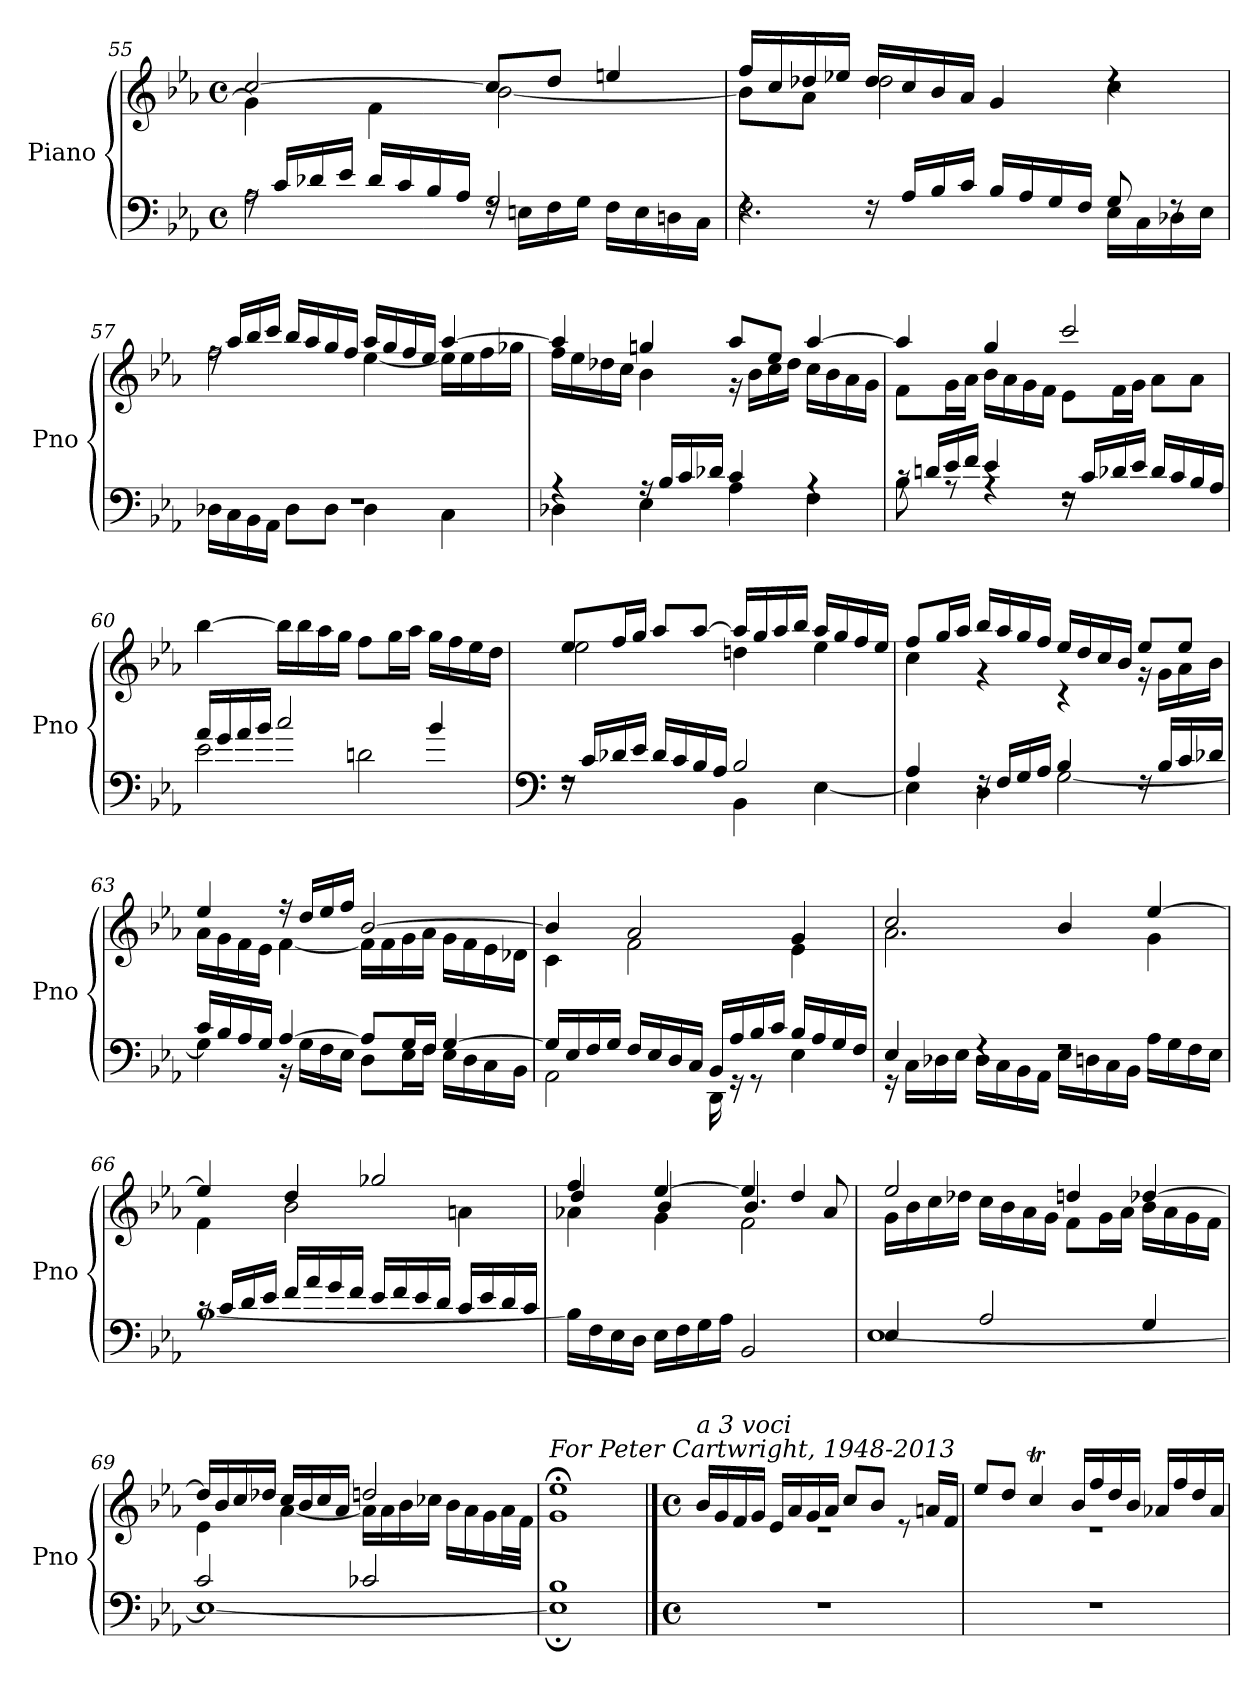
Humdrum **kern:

**kern	**kern
*part1	*part1
*staff2	*staff1
*I"Piano	*
*I'Pno	*
*clefF4	*clefG2
*k[b-e-a-]	*k[b-e-a-]
*M4/4	*M4/4
*met(c)	*met(c)
=55	=55
*^	*^
16rA	2A-\	[2cc/	4g\]
16c/LL	.	.	.
16d-X/	.	.	.
16e-/JJ	.	.	.
16d-/LL	.	.	4f\
16c/	.	.	.
16B-/	.	.	.
16A-/JJ	.	.	.
2G/	16rF	8cc/L]	[2b-\
.	16En\LL	.	.
.	16F\	8dd/J	.
.	16G\JJ	.	.
.	16F\LL	4een/	.
.	16E\	.	.
.	16Dn\	.	.
.	16C\JJ	.	.
!!LO:LB:g=z	!!
=56	=56	=56	=56
4rF	2.F\	16ff/LL	8b-\L]
.	.	16cc/	.
.	.	16dd-X/	8a-\J
.	.	16ee-X/JJ	.
16rF	.	16dd-/LL	2dd-\
16A-/LL	.	16cc/	.
16B-/	.	16b-/	.
16c/JJ	.	16a-/JJ	.
16B-/LL	.	4g/	.
16A-/	.	.	.
16G/	.	.	.
16F/JJ	.	.	.
8G/	16E-\LL	4rdd	4cc\
.	16C\	.	.
8rF	16D-X\	.	.
.	16E-\JJ	.	.
=57	=57	=57	=57
1rF	16D-X\LL	16rff	2ff\
.	16C\	16aa-/LL	.
.	16BB-\	16bb-/	.
.	16AA-\JJ	16ccc/JJ	.
.	8D-\L	16bb-/LL	.
.	.	16aa-/	.
.	8D-\J	16gg/	.
.	.	16ff/JJ	.
.	4D-\	16aa-/LL	[4ee-\
.	.	16gg/	.
.	.	16ff/	.
.	.	16ee-/JJ	.
.	4C\	[4aa-/	16ee-\LL]
.	.	.	16ee-\
.	.	.	16ff\
.	.	.	16gg-X\JJ
!!LO:LB:g=z	!!
=58	=58	=58	=58
4rA	4D-X\	4aa-/]	16ff\LL
.	.	.	16ee-\
.	.	.	16dd-X\
.	.	.	16cc\JJ
16rA	4E-\	4ggn/	4b-\
16B-/LL	.	.	.
16c/	.	.	.
16d-X/JJ	.	.	.
4c/	4A-\	8aa-/L	16r
.	.	.	16b-\LL
.	.	8ee-/J	16cc\
.	.	.	16dd-\JJ
4rA	4F\	[4aa-/	16cc\LL
.	.	.	16b-\
.	.	.	16a-\
.	.	.	16g\JJ
=59	=59	=59	=59
16rc	8B-\	4aa-/]	8f\L
16dn/LL	.	.	.
16e-/	8rA	.	16g\L
16f/JJ	.	.	16a-\JJ
4e-/	4rA	4gg/	16b-\LL
.	.	.	16a-\
.	.	.	16g\
.	.	.	16f\JJ
16rF	2rF	2ccc/	8e-\L
16c/LL	.	.	.
16d-X/	.	.	16f\L
16e-/JJ	.	.	16g\JJ
16d-/LL	.	.	8a-\L
16c/	.	.	.
16B-/	.	.	8a-\J
16A-/JJ	.	.	.
*	*	*v	*v
!!LO:PB:g=z
=60	=60	=60
16a-/LL	2e-\	[4bb-\
16g/	.	.
16a-/	.	.
16b-/JJ	.	.
2cc/	.	16bb-\LL]
.	.	16bb-\
.	.	16aa-\
.	.	16gg\JJ
.	2dn\	8ff\L
.	.	16gg\L
.	.	16aa-\JJ
4b-/	.	16gg\LL
.	.	16ff\
.	.	16ee-\
.	.	16dd\JJ
=61	=61	=61
*clefF4	*	*
*	*	*^
16rF	2rF	8ee-/L	2ee-\
16c/LL	.	.	.
16d-X/	.	16ff/L	.
16e-/JJ	.	16gg/JJ	.
16d-/LL	.	8aa-/L	.
16c/	.	.	.
16B-/	.	[8aa-/J	.
16A-/JJ	.	.	.
2B-/	4BB-\	16aa-/LL]	4ddn\
.	.	16gg/	.
.	.	16aa-/	.
.	.	16bb-/JJ	.
.	[4E-\	16aa-/LL	4ee-\
.	.	16gg/	.
.	.	16ff/	.
.	.	16ee-/JJ	.
=62	=62	=62	=62
4A-/	4E-\]	8ff/L	4cc\
.	.	16gg/L	.
.	.	16aa-/JJ	.
16rF	4D\	16bb-/LL	4r
16F/LL	.	16aa-/	.
16G/	.	16gg/	.
16A-/JJ	.	16ff/JJ	.
4B-/	[2G\	16ee-/LL	4r
.	.	16dd/	.
.	.	16cc/	.
.	.	16b-/JJ	.
16rF	.	8ee-/L	16r
16B-/LL	.	.	16g\LL
16c/	.	8ee-/J	16a-\
16d-X/JJ	.	.	16b-\JJ
!!LO:LB:g=z	!!
=63	=63	=63	=63
16c/LL	4G\]	4ee-/	16a-\LL
16B-/	.	.	16g\
16A-/	.	.	16f\
16G/JJ	.	.	16e-\JJ
[4A-/	16r	16r	[4f\
.	16G\LL	16dd/LL	.
.	16F\	16ee-/	.
.	16E-\JJ	16ff/JJ	.
8A-/L]	8D\L	[2b-/	16f\LL]
.	.	.	16f\
16G/L	16E-\L	.	16g\
16F/JJ	16F\JJ	.	16a-\JJ
[4G/	16E-\LL	.	16g\LL
.	16D\	.	16f\
.	16C\	.	16e-\
.	16BB-\JJ	.	16d-X\JJ
=64	=64	=64	=64
16G/LL]	2AA-\	4b-/]	4c\
16E-/	.	.	.
16F/	.	.	.
16G/JJ	.	.	.
16F/LL	.	2a-/	2f\
16E-/	.	.	.
16D/	.	.	.
16C/JJ	.	.	.
16BB-/LL	16DD\	.	.
16A-/	16r	.	.
16B-/	8r	.	.
16c/JJ	.	.	.
16B-/LL	4E-\	4g/	4e-\
16A-/	.	.	.
16G/	.	.	.
16F/JJ	.	.	.
!!LO:LB:g=z	!!
=65	=65	=65	=65
4E-/	16r	2cc/	2.a-\
.	16C\LL	.	.
.	16D-X\	.	.
.	16E-\JJ	.	.
4rF	16D-\LL	.	.
.	16C\	.	.
.	16BB-\	.	.
.	16AA-\JJ	.	.
2rF	16E-\LL	4b-/	.
.	16Dn\	.	.
.	16C\	.	.
.	16BB-\JJ	.	.
.	16A-\LL	[4ee-/	4g\
.	16G\	.	.
.	16F\	.	.
.	16E-\JJ	.	.
=66	=66	=66	=66
16rc	[1B-	4ee-/]	4f\
16c/LL	.	.	.
16d/	.	.	.
16e-/JJ	.	.	.
16f/LL	.	4dd/	2b-\
16a-/	.	.	.
16g/	.	.	.
16f/JJ	.	.	.
16e-/LL	.	2gg-X/	.
16f/	.	.	.
16e-/	.	.	.
16d/JJ	.	.	.
16c/LL	.	.	4an\
16e-/	.	.	.
16d/	.	.	.
16c/JJ	.	.	.
=67	=67	=67	=67
*	*	*	*^
1ryy	16B-\LL]	4ff/	4a-X\	4dd/
.	16F\	.	.	.
.	16E-\	.	.	.
.	16D\JJ	.	.	.
.	16E-\LL	[4ee-/	4g\	4b-/
.	16F\	.	.	.
.	16G\	.	.	.
.	16A-\JJ	.	.	.
.	2BB-/	4ee-/]	2f\	4.b-/
.	.	4dd/	.	.
.	.	.	.	8a-/
*	*	*	*v	*v
!!LO:LB:g=z
=68	=68	=68	=68
4E-/	[1E-	2ee-/	16g\LL
.	.	.	16b-\
.	.	.	16cc\
.	.	.	16dd-X\JJ
2A-/	.	.	16cc\LL
.	.	.	16b-\
.	.	.	16a-\
.	.	.	16g\JJ
.	.	4ddn/	8f\L
.	.	.	16g\L
.	.	.	16a-\JJ
4G/	.	[4dd-X/	16b-\LL
.	.	.	16a-\
.	.	.	16g\
.	.	.	16f\JJ
=69	=69	=69	=69
2c/	1E-_	16dd-/LL]	4e-\
.	.	16b-/	.
.	.	16cc/	.
.	.	16dd-X/JJ	.
.	.	16cc/LL	[4a-\
.	.	16b-/	.
.	.	16cc/	.
.	.	16a-/JJ	.
2c-X/	.	2ddn/	16a-\LL]
.	.	.	16a-\
.	.	.	16b-\
.	.	.	16cc-X\JJ
.	.	.	16b-\LL
.	.	.	16a-\
.	.	.	16g\
.	.	.	32a-\L
.	.	.	32f\JJJ
=70	=70	=70	=70
!	!	!LO:TX:a:i:t=For Peter Cartwright, 1948-2013	!
1B-	1E-;]	1ee-;<	1g
*v	*v	*	*
!!LO:PB:g=z	!!
==71	==71	==71
*M4/4	*M4/4	*
*met(c)	*met(c)	*
*^	*	*
!	!	!LO:TX:a:i:t=a 3 voci	!
*v	*v	*	*
1r	16b-/LL	1re
.	16g/	.
.	16f/	.
.	16g/JJ	.
.	16e-/LL	.
.	16a-/	.
.	16g/	.
.	16a-/JJ	.
.	8cc/L	.
.	8b-/J	.
.	8re	.
.	16an/LL	.
.	16f/JJ	.
=72	=72	=72
1r	8ee-/L	1re
.	8dd/J	.
.	4ccT/	.
.	16b-/LL	.
.	16ff/	.
.	16dd/	.
.	16b-/JJ	.
.	16a-X/LL	.
.	16ff/	.
.	16dd/	.
.	16a-/JJ	.
*	*v	*v
=	=
*-	*-
